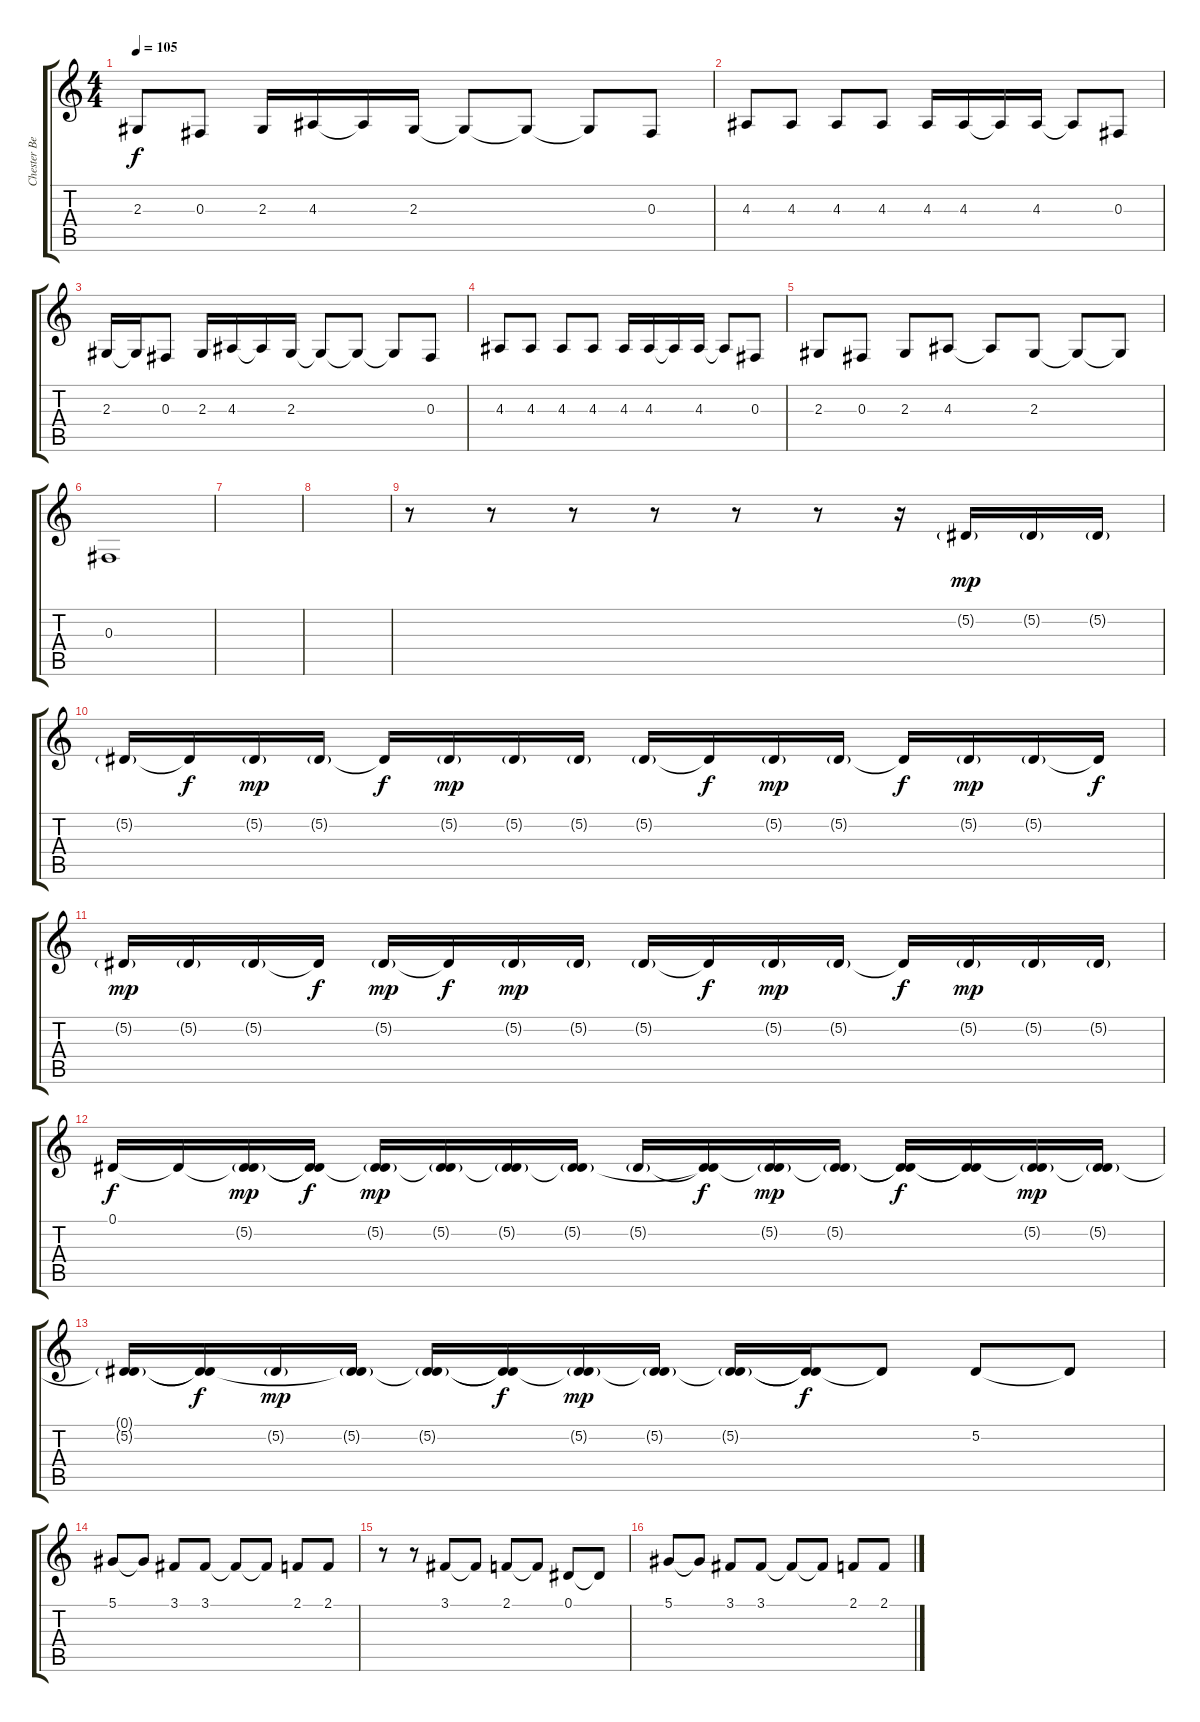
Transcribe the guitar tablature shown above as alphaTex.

\track ("Chester Bennington (Vocals)" "Chester Be") {instrument violin}
\staff {score tabs}
\tuning (Eb4 Bb3 Gb3 Db3 Ab2 Eb2) {hide}
\ts (4 4)
\tempo 105
\clef g2
\ks c
2.3.8{dy f} 0.3.8 2.3.16 4.3.16 4.3{t}.16 2.3.16 2.3{t}.8 2.3{t}.8 2.3{t}.8 0.3.8 |
4.3.8 4.3.8 4.3.8 4.3.8 4.3.16 4.3.16 4.3{t}.16 4.3.16 4.3{t}.8 0.3.8 |
2.3.16 2.3{t}.16 0.3.8 2.3.16 4.3.16 4.3{t}.16 2.3.16 2.3{t}.8 2.3{t}.8 2.3{t}.8 0.3.8 |
4.3.8 4.3.8 4.3.8 4.3.8 4.3.16 4.3.16 4.3{t}.16 4.3.16 4.3{t}.8 0.3.8 |
2.3.8 0.3.8 2.3.8 4.3.8 4.3{t}.8 2.3.8 2.3{t}.8 2.3{t}.8 |
0.3.1 |
|
|
r.8 r.8 r.8 r.8 r.8 r.8 r.16 5.2{g}.16{dy mp} 5.2{g}.16 5.2{g}.16 |
5.2{g}.16 5.2{t}.16{dy f} 5.2{g}.16{dy mp} 5.2{g}.16 5.2{t}.16{dy f} 5.2{g}.16{dy mp} 5.2{g}.16 5.2{g}.16 5.2{g}.16 5.2{t}.16{dy f} 5.2{g}.16{dy mp} 5.2{g}.16 5.2{t}.16{dy f} 5.2{g}.16{dy mp} 5.2{g}.16 5.2{t}.16{dy f} |
5.2{g}.16{dy mp} 5.2{g}.16 5.2{g}.16 5.2{t}.16{dy f} 5.2{g}.16{dy mp} 5.2{t}.16{dy f} 5.2{g}.16{dy mp} 5.2{g}.16 5.2{g}.16 5.2{t}.16{dy f} 5.2{g}.16{dy mp} 5.2{g}.16 5.2{t}.16{dy f} 5.2{g}.16{dy mp} 5.2{g}.16 5.2{g}.16 |
0.1.16{dy f} 0.1{t}.16 (0.1{t} 5.2{g}).16{dy mp} (0.1{t} 5.2{t}).16{dy f} (0.1{t} 5.2{g}).16{dy mp} (0.1{t} 5.2{g}).16 (0.1{t} 5.2{g}).16 (0.1{t} 5.2{g}).16 5.2{g}.16 (0.1{t} 5.2{t}).16{dy f} (0.1{t} 5.2{g}).16{dy mp} (0.1{t} 5.2{g}).16 (0.1{t} 5.2{t}).16{dy f} (0.1{t} 5.2{t}).16 (0.1{t} 5.2{g}).16{dy mp} (0.1{t} 5.2{g}).16 |
(0.1{t} 5.2{g}).16 (0.1{t} 5.2{t}).16{dy f} 5.2{g}.16{dy mp} (0.1{t} 5.2{g}).16 (0.1{t} 5.2{g}).16 (0.1{t} 5.2{t}).16{dy f} (0.1{t} 5.2{g}).16{dy mp} (0.1{t} 5.2{g}).16 (0.1{t} 5.2{g}).16 (0.1{t} 5.2{t}).16{dy f} 0.1{t}.8 5.2.8 5.2{t}.8 |
5.1.8 5.1{t}.8 3.1.8 3.1.8 3.1{t}.8 3.1{t}.8 2.1.8 2.1.8 |
r.8 r.8 3.1.8 3.1{t}.8 2.1.8 2.1{t}.8 0.1.8 0.1{t}.8 |
5.1.8 5.1{t}.8 3.1.8 3.1.8 3.1{t}.8 3.1{t}.8 2.1.8 2.1.8
